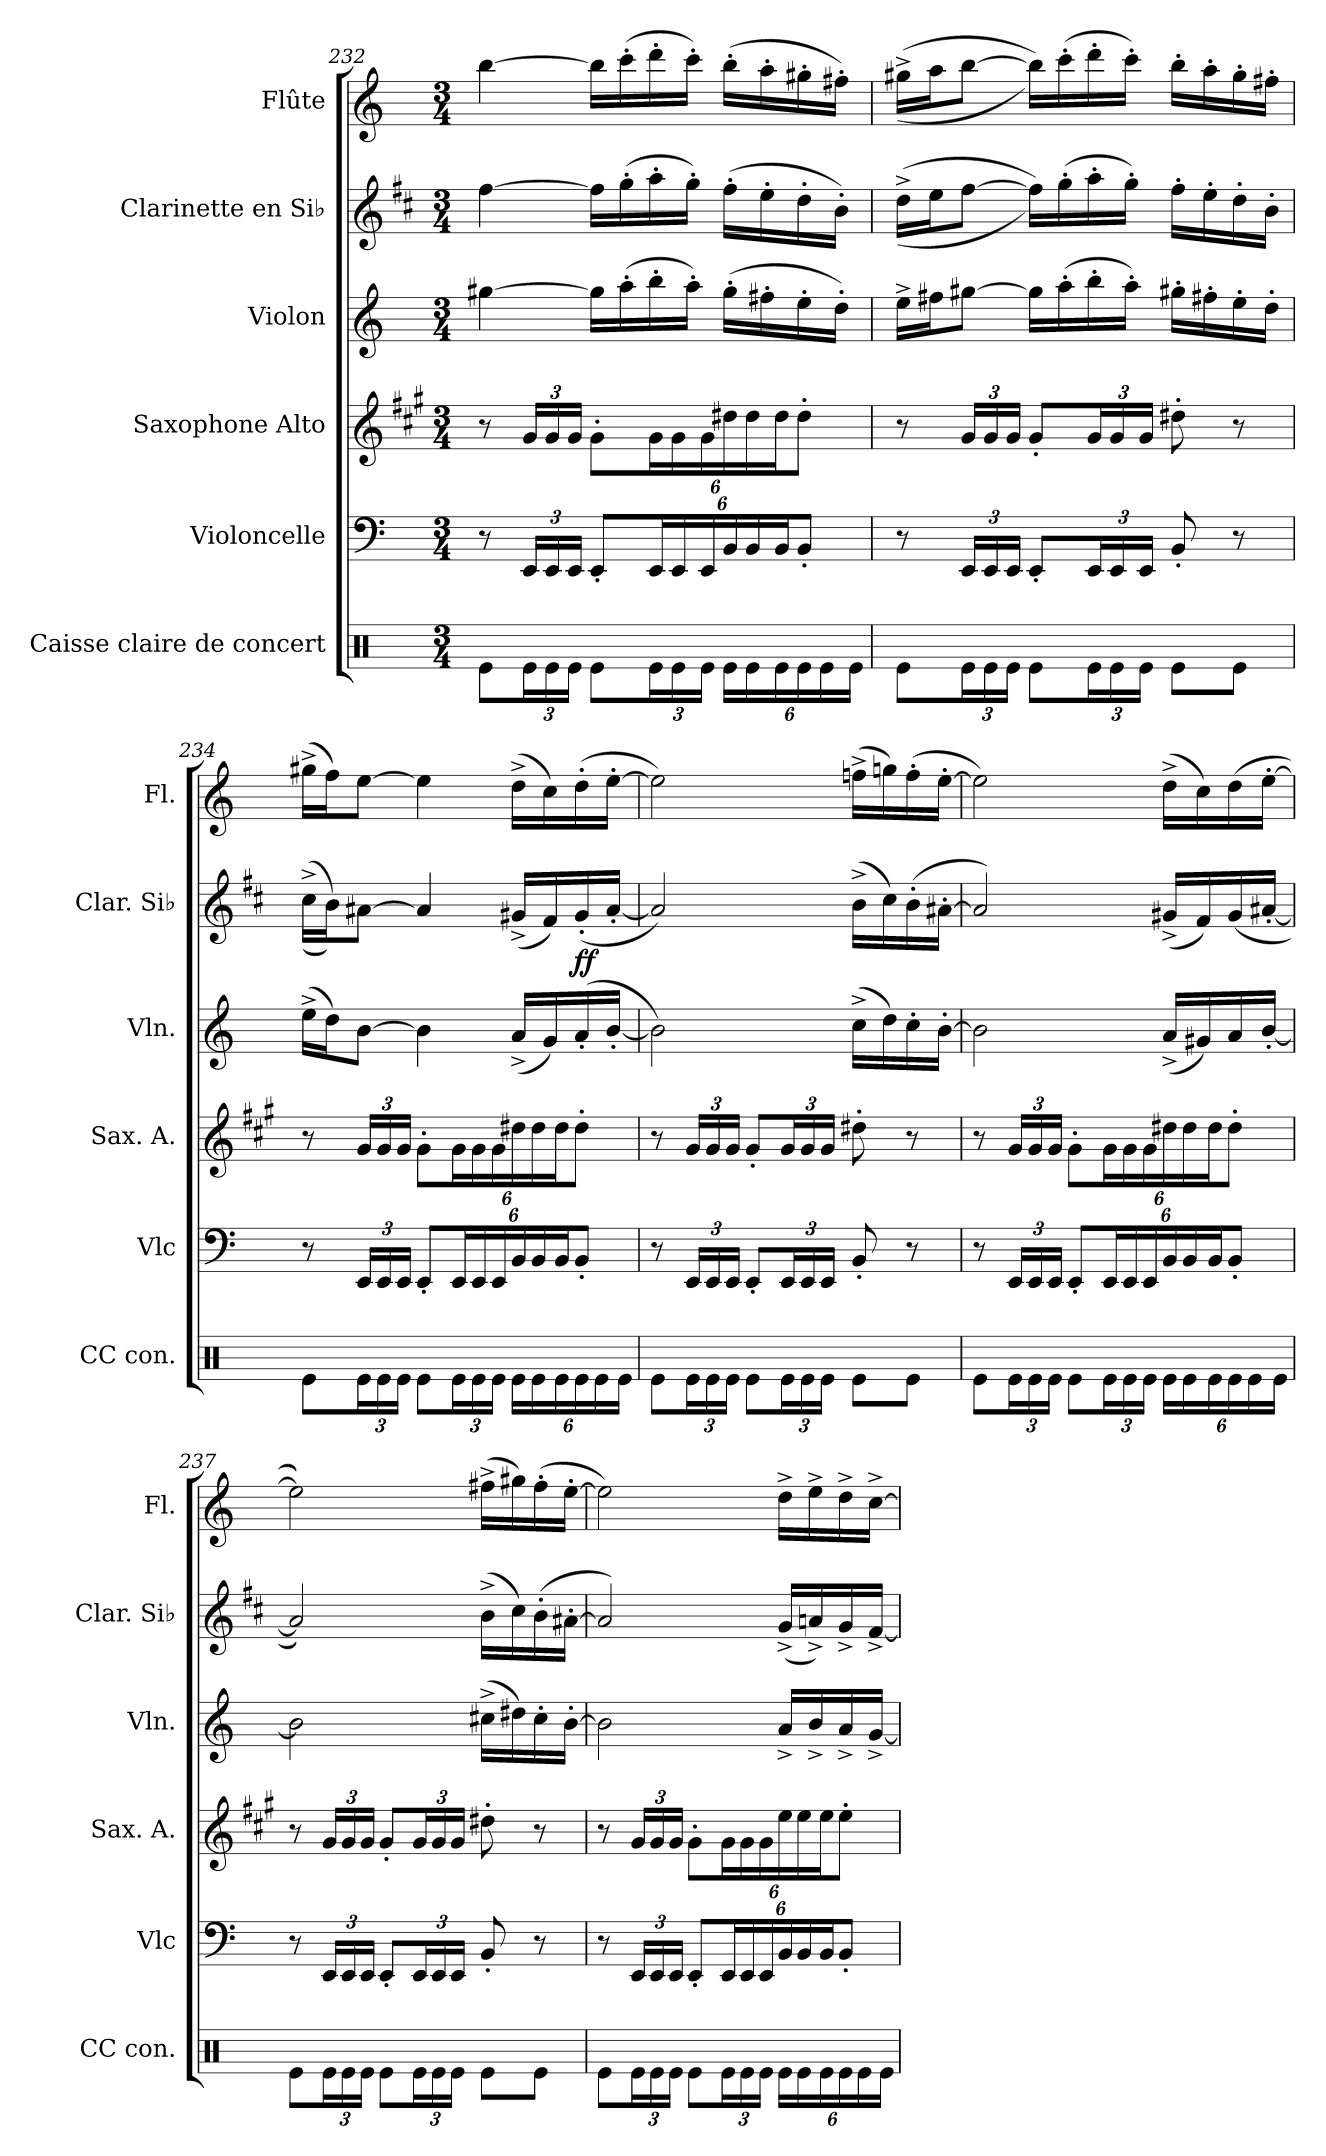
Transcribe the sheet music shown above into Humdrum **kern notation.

**kern	**kern	**kern	**kern	**kern	**dynam	**kern
*part6	*part5	*part4	*part3	*part2	*part2	*part1
*staff6	*staff5	*staff4	*staff3	*staff2	*staff2	*staff1
*I"Caisse claire de concert	*I"Violoncelle	*I"Saxophone Alto	*I"Violon	*I"Clarinette en Si♭	*	*I"Flûte
*I'CC con.	*I'Vlc	*I'Sax. A.	*I'Vln.	*I'Clar. Si♭	*	*I'Fl.
!!LO:LB:g=z
*clefX	*clefF4	*clefG2	*clefG2	*clefG2	*	*clefG2
*	*	*ITrd5c9	*	*ITrd1c2	*	*
*k[]	*k[]	*k[]	*k[]	*k[]	*	*k[]
*M3/4	*M3/4	*M3/4	*M3/4	*M3/4	*	*M3/4
=232	=232	=232	=232	=232	=232	=232
8Re\L	8r	8r	[4gg#X\	[4ee\	.	[4bb\
*Xbrackettup	*Xbrackettup	*Xbrackettup	*	*	*	*
24Re\L	24EE/LL	24B/LL	.	.	.	.
24Re\	24EE/	24B/	.	.	.	.
24Re\JJ	24EE/JJ	24B/JJ	.	.	.	.
8Re\L	8EE'/L	8B'\L	16gg#\LL]	16ee\LL]	.	16bb\LL]
.	.	.	(>16aa'\	(>16ff'\	.	(>16ccc'\
24Re\L	24EE/L	24B\L	16bb'\	16gg'\	.	16ddd'\
24Re\	24EE/	24B\	.	.	.	.
.	.	.	16aa'\JJ)	16ff'\JJ)	.	16ccc'\JJ)
24Re\JJ	24EE/	24B\	.	.	.	.
24Re\LL	24BB/	24f#X\	(>16gg#'\LL	(>16ee'\LL	.	(>16bb'\LL
24Re\	24BB/	24f#\	.	.	.	.
.	.	.	16ff#X'\	16dd'\	.	16aa'\
24Re\	24BB/J	24f#\J	.	.	.	.
24Re\	8BB'/J	8f#'\J	16ee'\	16cc'\	.	16gg#X'\
24Re\	.	.	.	.	.	.
.	.	.	16dd'\JJ)	16a'\JJ)	.	16ff#X'\JJ)
24Re\JJ	.	.	.	.	.	.
=233	=233	=233	=233	=233	=233	=233
8Re\L	8r	8r	16ee^\LL	(>(>16cc^\LL	.	(>(>16gg#X^\LL
.	.	.	16ff#X\J	16dd\J	.	16aa\J
24Re\L	24EE/LL	24B/LL	[8gg#X\J	[8ee\J	.	[8bb\J
24Re\	24EE/	24B/	.	.	.	.
24Re\JJ	24EE/JJ	24B/JJ	.	.	.	.
8Re\L	8EE'/L	8B'/L	16gg#\LL]	16ee\LL]))	.	16bb\LL]))
.	.	.	(>16aa'\	(>16ff'\	.	(>16ccc'\
24Re\L	24EE/L	24B/L	16bb'\	16gg'\	.	16ddd'\
24Re\	24EE/	24B/	.	.	.	.
.	.	.	16aa'\JJ)	16ff'\JJ)	.	16ccc'\JJ)
24Re\JJ	24EE/JJ	24B/JJ	.	.	.	.
8Re\L	8BB'/	8f#X'\	16gg#X'\LL	16ee'\LL	.	16bb'\LL
.	.	.	16ff#X'\	16dd'\	.	16aa'\
8Re\J	8r	8r	16ee'\	16cc'\	.	16gg#'\
.	.	.	16dd'\JJ	16a'\JJ	.	16ff#X'\JJ
!!LO:PB:g=z
=234	=234	=234	=234	=234	=234	=234
8Re\L	8r	8r	(>16ee^\LL	(>(>16b^\LL	.	(>16gg#X^\LL
.	.	.	16dd\J)	16a\J))	.	16ff\J)
24Re\L	24EE/LL	24B/LL	[8b\J	[8g#X\J	.	[8ee\J
24Re\	24EE/	24B/	.	.	.	.
24Re\JJ	24EE/JJ	24B/JJ	.	.	.	.
8Re\L	8EE'/L	8B'\L	4b\]	4g#/]	.	4ee\]
24Re\L	24EE/L	24B\L	.	.	.	.
24Re\	24EE/	24B\	.	.	.	.
24Re\JJ	24EE/	24B\	.	.	.	.
24Re\LL	24BB/	24f#X\	(<16a^/LL	(<16f#X^/LL	.	(>16dd^\LL
24Re\	24BB/	24f#\	.	.	.	.
.	.	.	16g/)	16e/)	.	16cc\)
24Re\	24BB/J	24f#\J	.	.	.	.
!	!	!	!	!	!LO:DY:b	!
24Re\	8BB'/J	8f#'\J	(<16a'/	(<16f#'/	ff	(>16dd'\
24Re\	.	.	.	.	.	.
.	.	.	[16b'/JJ	[16g#'/JJ	.	[16ee'\JJ
24Re\JJ	.	.	.	.	.	.
=235	=235	=235	=235	=235	=235	=235
8Re\L	8r	8r	2b\])	2g#/])	.	2ee\])
24Re\L	24EE/LL	24B/LL	.	.	.	.
24Re\	24EE/	24B/	.	.	.	.
24Re\JJ	24EE/JJ	24B/JJ	.	.	.	.
8Re\L	8EE'/L	8B'/L	.	.	.	.
24Re\L	24EE/L	24B/L	.	.	.	.
24Re\	24EE/	24B/	.	.	.	.
24Re\JJ	24EE/JJ	24B/JJ	.	.	.	.
8Re\L	8BB'/	8f#X'\	(>16cc^\LL	(>16a^\LL	.	(>16ffn^\LL
.	.	.	16dd\)	16b\)	.	16ggn\)
8Re\J	8r	8r	16cc'\	(>16a'\	.	(>16ff'\
.	.	.	[16b'\JJ	[16g#X'\JJ	.	[16ee'\JJ
!!LO:LB:g=z
=236	=236	=236	=236	=236	=236	=236
8Re\L	8r	8r	2b\]	2g#/])	.	2ee\])
24Re\L	24EE/LL	24B/LL	.	.	.	.
24Re\	24EE/	24B/	.	.	.	.
24Re\JJ	24EE/JJ	24B/JJ	.	.	.	.
8Re\L	8EE'/L	8B'\L	.	.	.	.
24Re\L	24EE/L	24B\L	.	.	.	.
24Re\	24EE/	24B\	.	.	.	.
24Re\JJ	24EE/	24B\	.	.	.	.
24Re\LL	24BB/	24f#X\	(<16a^/LL	(<16f#X^/LL	.	(>16dd^\LL
24Re\	24BB/	24f#\	.	.	.	.
.	.	.	16g#X/)	16e/)	.	16cc\)
24Re\	24BB/J	24f#\J	.	.	.	.
24Re\	8BB'/J	8f#'\J	16a/	(<16f#/	.	(>16dd\
24Re\	.	.	.	.	.	.
.	.	.	[16b'/JJ	[16g#X'/JJ	.	[16ee'\JJ
24Re\JJ	.	.	.	.	.	.
=237	=237	=237	=237	=237	=237	=237
8Re\L	8r	8r	2b\]	2g#/])	.	2ee\])
24Re\L	24EE/LL	24B/LL	.	.	.	.
24Re\	24EE/	24B/	.	.	.	.
24Re\JJ	24EE/JJ	24B/JJ	.	.	.	.
8Re\L	8EE'/L	8B'/L	.	.	.	.
24Re\L	24EE/L	24B/L	.	.	.	.
24Re\	24EE/	24B/	.	.	.	.
24Re\JJ	24EE/JJ	24B/JJ	.	.	.	.
8Re\L	8BB'/	8f#X'\	(>16cc#X^\LL	(>16a^\LL	.	(>16ff#X^\LL
.	.	.	16dd#X\)	16b\)	.	16gg#X\)
8Re\J	8r	8r	16cc#'\	(>16a'\	.	(>16ff#'\
.	.	.	[16b'\JJ	[16g#X'\JJ	.	[16ee'\JJ
!!LO:PB:g=z
=238	=238	=238	=238	=238	=238	=238
8Re\L	8r	8r	2b\]	2g#/])	.	2ee\])
24Re\L	24EE/LL	24B/LL	.	.	.	.
24Re\	24EE/	24B/	.	.	.	.
24Re\JJ	24EE/JJ	24B/JJ	.	.	.	.
8Re\L	8EE'/L	8B'\L	.	.	.	.
24Re\L	24EE/L	24B\L	.	.	.	.
24Re\	24EE/	24B\	.	.	.	.
24Re\JJ	24EE/	24B\	.	.	.	.
24Re\LL	24BB/	24g\	16a^/LL	(<16f^/LL	.	16dd^\LL
24Re\	24BB/	24g\	.	.	.	.
.	.	.	16b^/	16gn^/)	.	16ee^\
24Re\	24BB/J	24g\J	.	.	.	.
24Re\	8BB'/J	8g'\J	16a^/	16f^/	.	16dd^\
24Re\	.	.	.	.	.	.
.	.	.	[16g^/JJ	[16e^/JJ	.	[16cc^\JJ
24Re\JJ	.	.	.	.	.	.
=	=	=	=	=	=	=
*-	*-	*-	*-	*-	*-	*-
